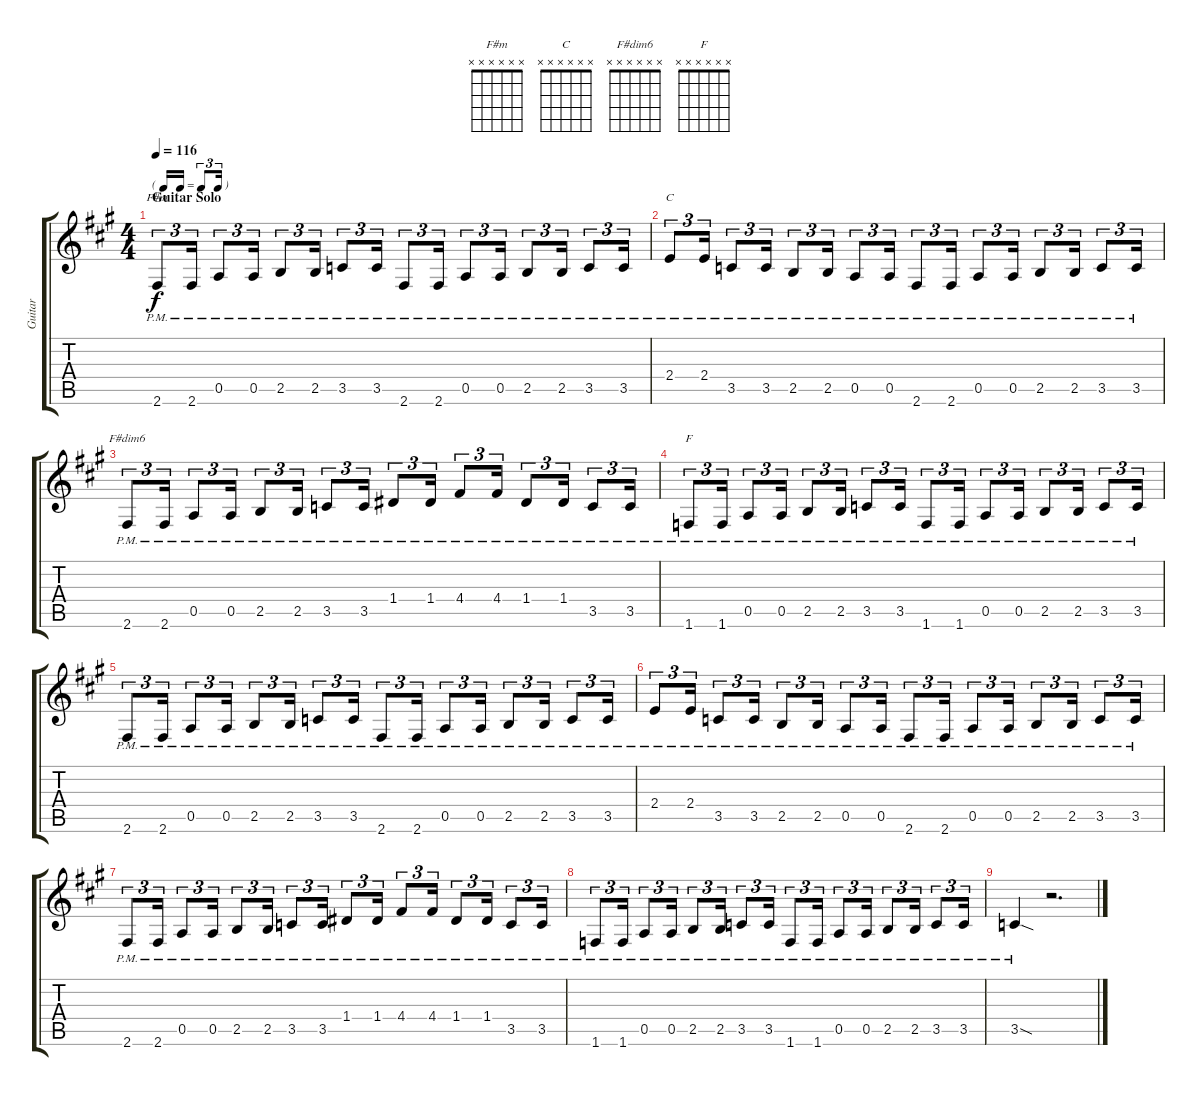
\track ("Guitar" "Guitar") {instrument electricguitarmuted}
\staff {score tabs}
\tuning (E4 B3 G3 D3 A2 E2) {hide}
\chord ("F#m" x x x x x x)
\chord ("C" x x x x x x)
\chord ("F#dim6" x x x x x x)
\chord ("F" x x x x x x)
\ts (4 4)
\tf triplet16th
\section ("" "Guitar Solo")
\tempo 116
\clef g2
\ks f#minor
2.6{pm}.8{tu (3 2) ch "F#m" dy f instrument electricguitarmuted} 2.6{pm}.16{tu (3 2)} 0.5{pm}.8{tu (3 2)} 0.5{pm}.16{tu (3 2)} 2.5{pm}.8{tu (3 2)} 2.5{pm}.16{tu (3 2)} 3.5{pm}.8{tu (3 2)} 3.5{pm}.16{tu (3 2)} 2.6{pm}.8{tu (3 2)} 2.6{pm}.16{tu (3 2)} 0.5{pm}.8{tu (3 2)} 0.5{pm}.16{tu (3 2)} 2.5{pm}.8{tu (3 2)} 2.5{pm}.16{tu (3 2)} 3.5{pm}.8{tu (3 2)} 3.5{pm}.16{tu (3 2)} |
2.4{pm}.8{tu (3 2) ch "C"} 2.4{pm}.16{tu (3 2)} 3.5{pm}.8{tu (3 2)} 3.5{pm}.16{tu (3 2)} 2.5{pm}.8{tu (3 2)} 2.5{pm}.16{tu (3 2)} 0.5{pm}.8{tu (3 2)} 0.5{pm}.16{tu (3 2)} 2.6{pm}.8{tu (3 2)} 2.6{pm}.16{tu (3 2)} 0.5{pm}.8{tu (3 2)} 0.5{pm}.16{tu (3 2)} 2.5{pm}.8{tu (3 2)} 2.5{pm}.16{tu (3 2)} 3.5{pm}.8{tu (3 2)} 3.5{pm}.16{tu (3 2)} |
2.6{pm}.8{tu (3 2) ch "F#dim6"} 2.6{pm}.16{tu (3 2)} 0.5{pm}.8{tu (3 2)} 0.5{pm}.16{tu (3 2)} 2.5{pm}.8{tu (3 2)} 2.5{pm}.16{tu (3 2)} 3.5{pm}.8{tu (3 2)} 3.5{pm}.16{tu (3 2)} 1.4{pm}.8{tu (3 2)} 1.4{pm}.16{tu (3 2)} 4.4{pm}.8{tu (3 2)} 4.4{pm}.16{tu (3 2)} 1.4{pm}.8{tu (3 2)} 1.4{pm}.16{tu (3 2)} 3.5{pm}.8{tu (3 2)} 3.5{pm}.16{tu (3 2)} |
1.6{pm}.8{tu (3 2) ch "F"} 1.6{pm}.16{tu (3 2)} 0.5{pm}.8{tu (3 2)} 0.5{pm}.16{tu (3 2)} 2.5{pm}.8{tu (3 2)} 2.5{pm}.16{tu (3 2)} 3.5{pm}.8{tu (3 2)} 3.5{pm}.16{tu (3 2)} 1.6{pm}.8{tu (3 2)} 1.6{pm}.16{tu (3 2)} 0.5{pm}.8{tu (3 2)} 0.5{pm}.16{tu (3 2)} 2.5{pm}.8{tu (3 2)} 2.5{pm}.16{tu (3 2)} 3.5{pm}.8{tu (3 2)} 3.5{pm}.16{tu (3 2)} |
2.6{pm}.8{tu (3 2)} 2.6{pm}.16{tu (3 2)} 0.5{pm}.8{tu (3 2)} 0.5{pm}.16{tu (3 2)} 2.5{pm}.8{tu (3 2)} 2.5{pm}.16{tu (3 2)} 3.5{pm}.8{tu (3 2)} 3.5{pm}.16{tu (3 2)} 2.6{pm}.8{tu (3 2)} 2.6{pm}.16{tu (3 2)} 0.5{pm}.8{tu (3 2)} 0.5{pm}.16{tu (3 2)} 2.5{pm}.8{tu (3 2)} 2.5{pm}.16{tu (3 2)} 3.5{pm}.8{tu (3 2)} 3.5{pm}.16{tu (3 2)} |
2.4{pm}.8{tu (3 2)} 2.4{pm}.16{tu (3 2)} 3.5{pm}.8{tu (3 2)} 3.5{pm}.16{tu (3 2)} 2.5{pm}.8{tu (3 2)} 2.5{pm}.16{tu (3 2)} 0.5{pm}.8{tu (3 2)} 0.5{pm}.16{tu (3 2)} 2.6{pm}.8{tu (3 2)} 2.6{pm}.16{tu (3 2)} 0.5{pm}.8{tu (3 2)} 0.5{pm}.16{tu (3 2)} 2.5{pm}.8{tu (3 2)} 2.5{pm}.16{tu (3 2)} 3.5{pm}.8{tu (3 2)} 3.5{pm}.16{tu (3 2)} |
2.6{pm}.8{tu (3 2)} 2.6{pm}.16{tu (3 2)} 0.5{pm}.8{tu (3 2)} 0.5{pm}.16{tu (3 2)} 2.5{pm}.8{tu (3 2)} 2.5{pm}.16{tu (3 2)} 3.5{pm}.8{tu (3 2)} 3.5{pm}.16{tu (3 2)} 1.4{pm}.8{tu (3 2)} 1.4{pm}.16{tu (3 2)} 4.4{pm}.8{tu (3 2)} 4.4{pm}.16{tu (3 2)} 1.4{pm}.8{tu (3 2)} 1.4{pm}.16{tu (3 2)} 3.5{pm}.8{tu (3 2)} 3.5{pm}.16{tu (3 2)} |
1.6{pm}.8{tu (3 2)} 1.6{pm}.16{tu (3 2)} 0.5{pm}.8{tu (3 2)} 0.5{pm}.16{tu (3 2)} 2.5{pm}.8{tu (3 2)} 2.5{pm}.16{tu (3 2)} 3.5{pm}.8{tu (3 2)} 3.5{pm}.16{tu (3 2)} 1.6{pm}.8{tu (3 2)} 1.6{pm}.16{tu (3 2)} 0.5{pm}.8{tu (3 2)} 0.5{pm}.16{tu (3 2)} 2.5{pm}.8{tu (3 2)} 2.5{pm}.16{tu (3 2)} 3.5{pm}.8{tu (3 2)} 3.5{pm}.16{tu (3 2)} |
3.5{sod pm}.4 r.2{d}
